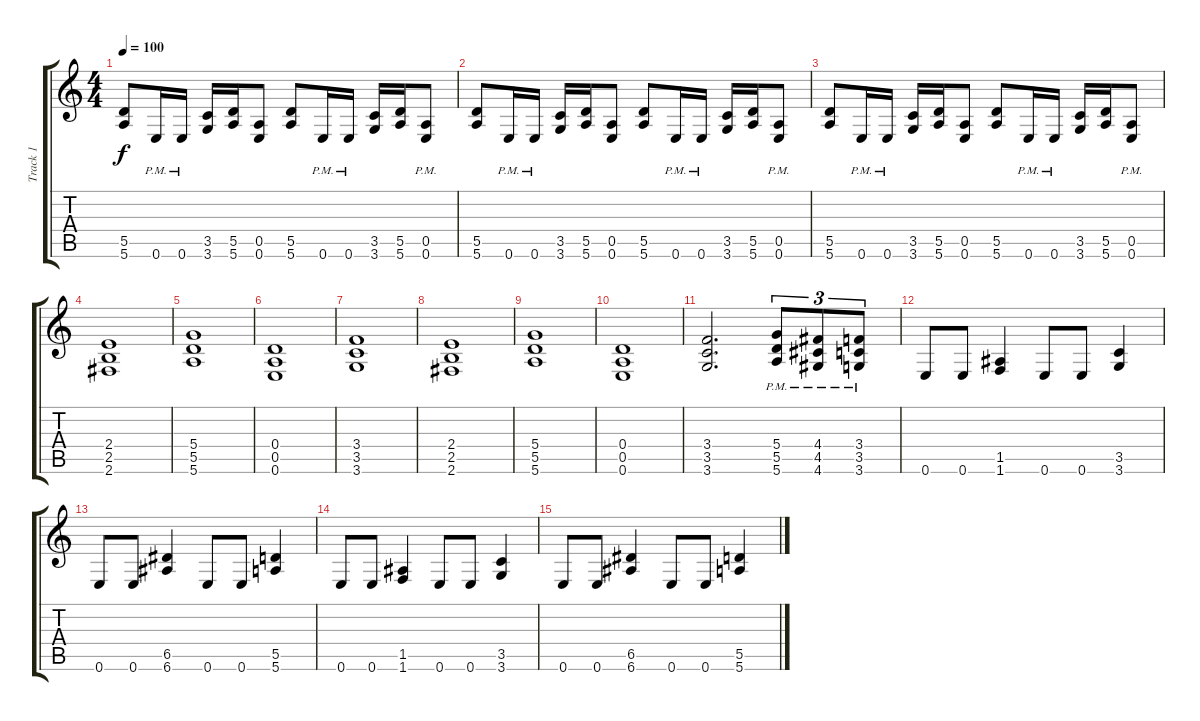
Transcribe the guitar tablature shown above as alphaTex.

\track ("Track 1" "Track 1") {instrument distortionguitar}
\staff {score tabs}
\tuning (E4 B3 G3 D3 A2 E2) {hide}
\ts (4 4)
\tempo 100
\clef g2
\ks c
(5.5 5.6).8{dy f} 0.6{pm}.16 0.6{pm}.16 (3.5 3.6).16 (5.5 5.6).16 (0.5 0.6).8 (5.5 5.6).8 0.6{pm}.16 0.6{pm}.16 (3.5 3.6).16 (5.5 5.6).16 (0.5 0.6{pm}).8 |
(5.5 5.6).8 0.6{pm}.16 0.6{pm}.16 (3.5 3.6).16 (5.5 5.6).16 (0.5 0.6).8 (5.5 5.6).8 0.6{pm}.16 0.6{pm}.16 (3.5 3.6).16 (5.5 5.6).16 (0.5 0.6{pm}).8 |
(5.5 5.6).8 0.6{pm}.16 0.6{pm}.16 (3.5 3.6).16 (5.5 5.6).16 (0.5 0.6).8 (5.5 5.6).8 0.6{pm}.16 0.6{pm}.16 (3.5 3.6).16 (5.5 5.6).16 (0.5 0.6{pm}).8 |
(2.4 2.5 2.6).1 |
(5.4 5.5 5.6).1 |
(0.4 0.5 0.6).1 |
(3.4 3.5 3.6).1 |
(2.4 2.5 2.6).1 |
(5.4 5.5 5.6).1 |
(0.4 0.5 0.6).1 |
(3.4 3.5 3.6).2{d} (5.4{pm} 5.5{pm} 5.6{pm}).8{tu (3 2)} (4.4{pm} 4.5{pm} 4.6{pm}).8{tu (3 2)} (3.4{pm} 3.5{pm} 3.6{pm}).8{tu (3 2)} |
0.6.8 0.6.8 (1.5 1.6).4 0.6.8 0.6.8 (3.5 3.6).4 |
0.6.8 0.6.8 (6.5 6.6).4 0.6.8 0.6.8 (5.5 5.6).4 |
0.6.8 0.6.8 (1.5 1.6).4 0.6.8 0.6.8 (3.5 3.6).4 |
0.6.8 0.6.8 (6.5 6.6).4 0.6.8 0.6.8 (5.5 5.6).4
